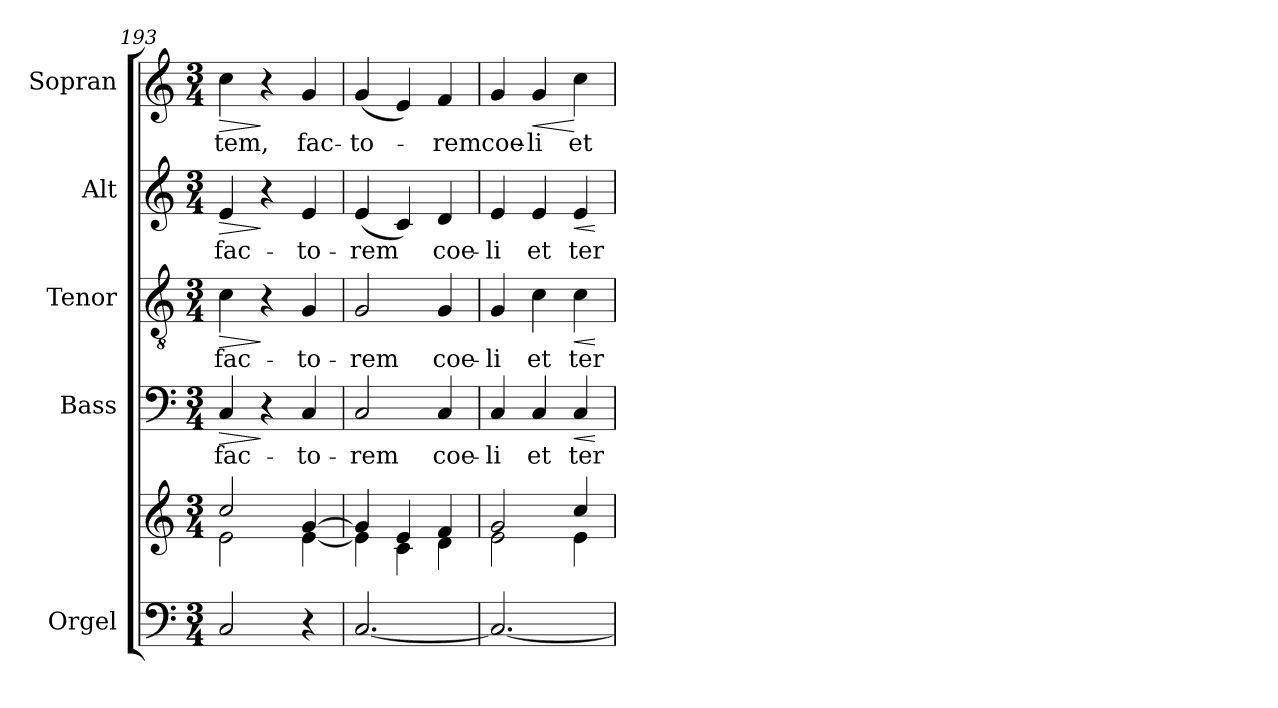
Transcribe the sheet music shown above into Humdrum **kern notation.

**kern	**kern	**kern	**text	**dynam	**kern	**text	**dynam	**kern	**text	**dynam	**kern	**text	**dynam
*part5	*part5	*part4	*part4	*part4	*part3	*part3	*part3	*part2	*part2	*part2	*part1	*part1	*part1
*staff6	*staff5	*staff4	*staff4	*staff4	*staff3	*staff3	*staff3	*staff2	*staff2	*staff2	*staff1	*staff1	*staff1
*I"Orgel	*	*I"Bass	*	*	*I"Tenor	*	*	*I"Alt	*	*	*I"Sopran	*	*
*I'Org.	*	*I'B.	*	*	*I'T.	*	*	*I'A.	*	*	*I'S.	*	*
*clefF4	*clefG2	*clefF4	*	*	*clefGv2	*	*	*clefG2	*	*	*clefG2	*	*
*k[]	*k[]	*k[]	*	*	*k[]	*	*	*k[]	*	*	*k[]	*	*
*C:	*C:	*C:	*	*	*C:	*	*	*C:	*	*	*C:	*	*
*M3/4	*M3/4	*M3/4	*	*	*M3/4	*	*	*M3/4	*	*	*M3/4	*	*
=193	=193	=193	=193	=193	=193	=193	=193	=193	=193	=193	=193	=193	=193
*	*^	*	*	*	*	*	*	*	*	*	*	*	*
!	!	!	!	!LO:LY:b	!LO:HP:b	!	!LO:LY:b	!LO:HP:b	!	!LO:LY:b	!LO:HP:b	!	!LO:LY:b	!LO:HP:b
2C/	2cc/	2e\	4C/	fac-	>	4c\	fac-	>	4e/	fac-	>	4cc\	-tem,	>
.	.	.	4r	.	]	4r	.	]	4r	.	]	4r	.	]
!	!	!	!	!LO:LY:b	!	!	!LO:LY:b	!	!	!LO:LY:b	!	!	!LO:LY:b	!
4r	[>4g/	[<4e\	4C/	-to-	.	4G/	-to-	.	4e/	-to-	.	4g/	fac-	.
=194	=194	=194	=194	=194	=194	=194	=194	=194	=194	=194	=194	=194	=194	=194
!	!	!	!	!LO:LY:b	!	!	!LO:LY:b	!	!	!LO:LY:b	!	!	!LO:LY:b	!
[2.C/	4g/]	4e\]	2C/	-rem	.	2G/	-rem	.	(<4e/	-rem	.	(<4g/	-to-	.
.	4e/	4c\	.	.	.	.	.	.	4c/)	.	.	4e/)	.	.
!	!	!	!	!LO:LY:b	!	!	!LO:LY:b	!	!	!LO:LY:b	!	!	!LO:LY:b	!
.	4f/	4d\	4C/	coe-	.	4G/	coe-	.	4d/	coe-	.	4f/	-rem	.
=195	=195	=195	=195	=195	=195	=195	=195	=195	=195	=195	=195	=195	=195	=195
!	!	!	!	!LO:LY:b	!	!	!LO:LY:b	!	!	!LO:LY:b	!	!	!LO:LY:b	!
2.C/_	2g/	2e\	4C/	-li	.	4G/	-li	.	4e/	-li	.	4g/	coe-	.
!	!	!	!	!LO:LY:b	!	!	!LO:LY:b	!	!	!LO:LY:b	!	!	!LO:LY:b	!LO:HP:b
.	.	.	4C/	et	.	4c\	et	.	4e/	et	.	4g/	-li	<
!	!	!	!	!LO:LY:b	!LO:HP:b	!	!LO:LY:b	!LO:HP:b	!	!LO:LY:b	!LO:HP:b	!	!LO:LY:b	!
.	4cc/	4e\	4C/	ter-	<	4c\	ter-	<	4e/	ter-	<	4cc\	et	[
*	*v	*v	*	*	*	*	*	*	*	*	*	*	*	*
.	.	.	.	[	.	.	[	.	.	[	.	.	.
=	=	=	=	=	=	=	=	=	=	=	=	=	=
*-	*-	*-	*-	*-	*-	*-	*-	*-	*-	*-	*-	*-	*-
